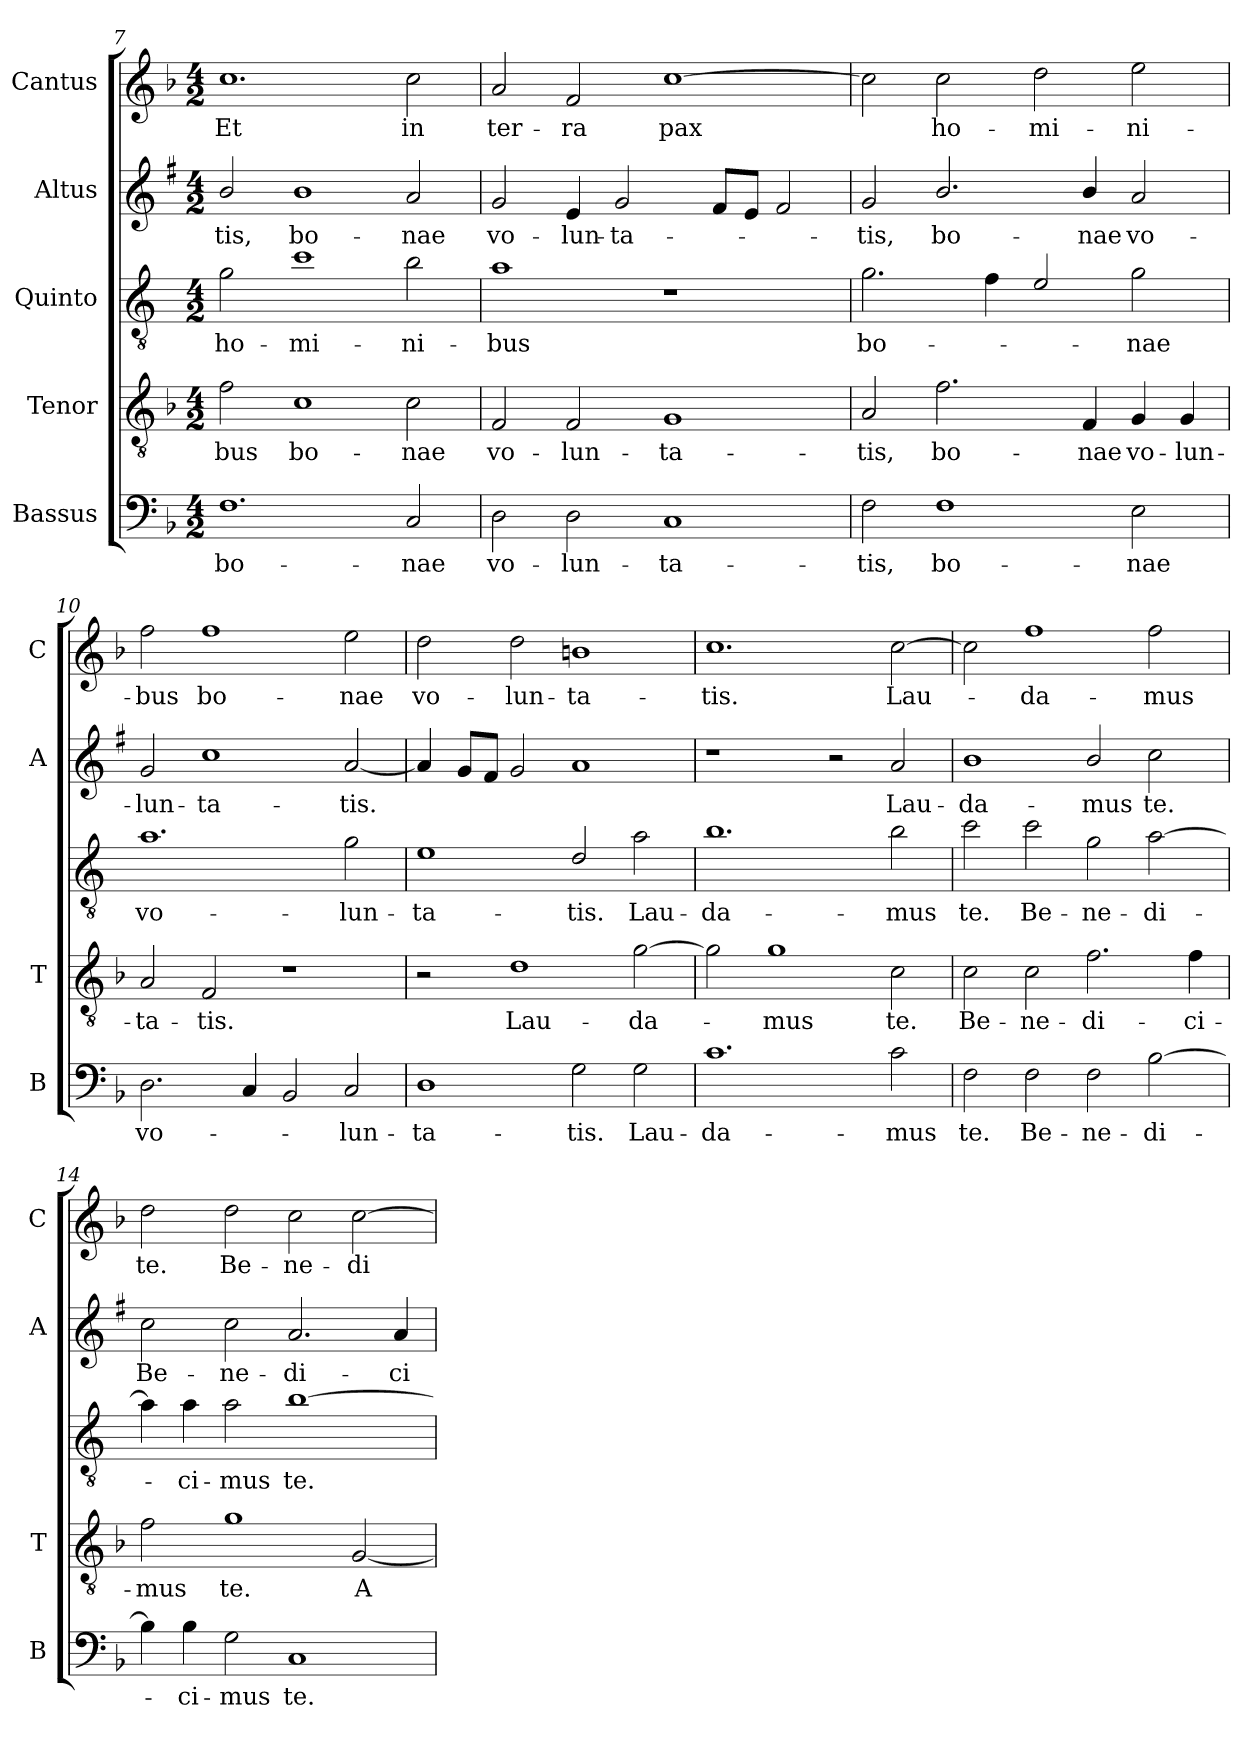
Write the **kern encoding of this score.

**kern	**text	**kern	**text	**kern	**text	**kern	**text	**kern	**text
*part5	*part5	*part4	*part4	*part3	*part3	*part2	*part2	*part1	*part1
*staff5	*staff5	*staff4	*staff4	*staff3	*staff3	*staff2	*staff2	*staff1	*staff1
*I"Bassus	*	*I"Tenor	*	*I"Quinto	*	*I"Altus	*	*I"Cantus	*
*I'B	*	*I'T	*	*	*	*I'A	*	*I'C	*
!!LO:LB:g=z
*clefF4	*	*clefGv2	*	*clefGv2	*	*clefG2	*	*clefG2	*
*	*	*	*	*ITrd4c7	*	*ITrd1c2	*	*	*
*k[b-]	*	*k[b-]	*	*k[b-]	*	*k[b-]	*	*k[b-]	*
*F:	*	*F:	*	*F:	*	*F:	*	*F:	*
*M4/2	*	*M4/2	*	*M4/2	*	*M4/2	*	*M4/2	*
=7	=7	=7	=7	=7	=7	=7	=7	=7	=7
!	!LO:LY:b	!	!LO:LY:b	!	!LO:LY:b	!	!LO:LY:b	!	!LO:LY:b
1.F	bo-	2f\	-bus	2c\	ho-	2a/	-tis,	1.cc	Et
!	!	!	!LO:LY:b	!	!LO:LY:b	!	!LO:LY:b	!	!
.	.	1c	bo-	1f	-mi-	1a	bo-	.	.
!	!LO:LY:b	!	!LO:LY:b	!	!LO:LY:b	!	!LO:LY:b	!	!LO:LY:b
2C/	-nae	2c\	-nae	2e\	-ni-	2g/	-nae	2cc\	in
=8	=8	=8	=8	=8	=8	=8	=8	=8	=8
!	!LO:LY:b	!	!LO:LY:b	!	!LO:LY:b	!	!LO:LY:b	!	!LO:LY:b
2D\	vo-	2F/	vo-	1d	-bus	2f/	vo-	2a/	ter-
!	!LO:LY:b	!	!LO:LY:b	!	!	!	!LO:LY:b	!	!LO:LY:b
2D\	-lun-	2F/	-lun-	.	.	4d/	-lun-	2f/	-ra
!	!	!	!	!	!	!	!LO:LY:b	!	!
.	.	.	.	.	.	2f/	-ta-	.	.
!	!LO:LY:b	!	!LO:LY:b	!	!	!	!	!	!LO:LY:b
1C	-ta-	1G	-ta-	1r	.	.	.	[1cc	pax
.	.	.	.	.	.	8e/L	.	.	.
.	.	.	.	.	.	8d/J	.	.	.
.	.	.	.	.	.	2e/	.	.	.
=9	=9	=9	=9	=9	=9	=9	=9	=9	=9
!	!LO:LY:b	!	!LO:LY:b	!	!LO:LY:b	!	!LO:LY:b	!	!
2F\	-tis,	2A/	-tis,	2.c\	bo-	2f/	-tis,	2cc\]	.
!	!LO:LY:b	!	!LO:LY:b	!	!	!	!LO:LY:b	!	!LO:LY:b
1F	bo-	2.f\	bo-	.	.	2.a/	bo-	2cc\	ho-
.	.	.	.	4B-\	.	.	.	.	.
!	!	!	!	!	!	!	!	!	!LO:LY:b
.	.	.	.	2A/	.	.	.	2dd\	-mi-
!	!	!	!LO:LY:b	!	!	!	!LO:LY:b	!	!
.	.	4F/	-nae	.	.	4a/	-nae	.	.
!	!LO:LY:b	!	!LO:LY:b	!	!LO:LY:b	!	!LO:LY:b	!	!LO:LY:b
2E\	-nae	4G/	vo-	2c\	-nae	2g/	vo-	2ee\	-ni-
!	!	!	!LO:LY:b	!	!	!	!	!	!
.	.	4G/	-lun-	.	.	.	.	.	.
=10	=10	=10	=10	=10	=10	=10	=10	=10	=10
!	!LO:LY:b	!	!LO:LY:b	!	!LO:LY:b	!	!LO:LY:b	!	!LO:LY:b
2.D\	vo-	2A/	-ta-	1.d	vo-	2f/	-lun-	2ff\	-bus
!	!	!	!LO:LY:b	!	!	!	!LO:LY:b	!	!LO:LY:b
.	.	2F/	-tis.	.	.	1b-	-ta-	1ff	bo-
4C/	.	.	.	.	.	.	.	.	.
2BB-/	.	1r	.	.	.	.	.	.	.
!	!LO:LY:b	!	!	!	!LO:LY:b	!	!LO:LY:b	!	!LO:LY:b
2C/	-lun-	.	.	2c\	-lun-	[2g/	-tis.	2ee\	-nae
=11	=11	=11	=11	=11	=11	=11	=11	=11	=11
!	!LO:LY:b	!	!	!	!LO:LY:b	!	!	!	!LO:LY:b
1D	-ta-	2r	.	1A	-ta-	4g/]	.	2dd\	vo-
.	.	.	.	.	.	8f/L	.	.	.
.	.	.	.	.	.	8e/J	.	.	.
!	!	!	!LO:LY:b	!	!	!	!	!	!LO:LY:b
.	.	1d	Lau-	.	.	2f/	.	2dd\	-lun-
!	!LO:LY:b	!	!	!	!LO:LY:b	!	!	!	!LO:LY:b
2G\	-tis.	.	.	2G/	-tis.	1g	.	1bn	-ta-
!	!LO:LY:b	!	!LO:LY:b	!	!LO:LY:b	!	!	!	!
2G\	Lau-	[2g\	-da-	2d\	Lau-	.	.	.	.
=12	=12	=12	=12	=12	=12	=12	=12	=12	=12
!	!LO:LY:b	!	!	!	!LO:LY:b	!	!	!	!LO:LY:b
1.c	-da-	2g\]	.	1.e	-da-	1r	.	1.cc	-tis.
!	!	!	!LO:LY:b	!	!	!	!	!	!
.	.	1g	-mus	.	.	.	.	.	.
.	.	.	.	.	.	2r	.	.	.
!	!LO:LY:b	!	!LO:LY:b	!	!LO:LY:b	!	!LO:LY:b	!	!LO:LY:b
2c\	-mus	2c\	te.	2e\	-mus	2g/	Lau-	[2cc\	Lau-
!!LO:LB:g=z
=13	=13	=13	=13	=13	=13	=13	=13	=13	=13
!	!LO:LY:b	!	!LO:LY:b	!	!LO:LY:b	!	!LO:LY:b	!	!
2F\	te.	2c\	Be-	2f\	te.	1a	-da-	2cc\]	.
!	!LO:LY:b	!	!LO:LY:b	!	!LO:LY:b	!	!	!	!LO:LY:b
2F\	Be-	2c\	-ne-	2f\	Be-	.	.	1ff	-da-
!	!LO:LY:b	!	!LO:LY:b	!	!LO:LY:b	!	!LO:LY:b	!	!
2F\	-ne-	2.f\	-di-	2c\	-ne-	2a/	-mus	.	.
!	!LO:LY:b	!	!	!	!LO:LY:b	!	!LO:LY:b	!	!LO:LY:b
[2B-\	-di-	.	.	[2d\	-di-	2b-\	te.	2ff\	-mus
!	!	!	!LO:LY:b	!	!	!	!	!	!
.	.	4f\	-ci-	.	.	.	.	.	.
=14	=14	=14	=14	=14	=14	=14	=14	=14	=14
!	!	!	!LO:LY:b	!	!	!	!LO:LY:b	!	!LO:LY:b
4B-\]	.	2f\	-mus	4d\]	.	2b-\	Be-	2dd\	te.
!	!LO:LY:b	!	!	!	!LO:LY:b	!	!	!	!
4B-\	-ci-	.	.	4d\	-ci-	.	.	.	.
!	!LO:LY:b	!	!LO:LY:b	!	!LO:LY:b	!	!LO:LY:b	!	!LO:LY:b
2G\	-mus	1g	te.	2d\	-mus	2b-\	-ne-	2dd\	Be-
!	!LO:LY:b	!	!	!	!LO:LY:b	!	!LO:LY:b	!	!LO:LY:b
1C	te.	.	.	[1e	te.	2.g/	-di-	2cc\	-ne-
!	!	!	!LO:LY:b	!	!	!	!	!	!LO:LY:b
.	.	[2G/	A-	.	.	.	.	[2cc\	-di-
!	!	!	!	!	!	!	!LO:LY:b	!	!
.	.	.	.	.	.	4g/	-ci-	.	.
=	=	=	=	=	=	=	=	=	=
*-	*-	*-	*-	*-	*-	*-	*-	*-	*-
